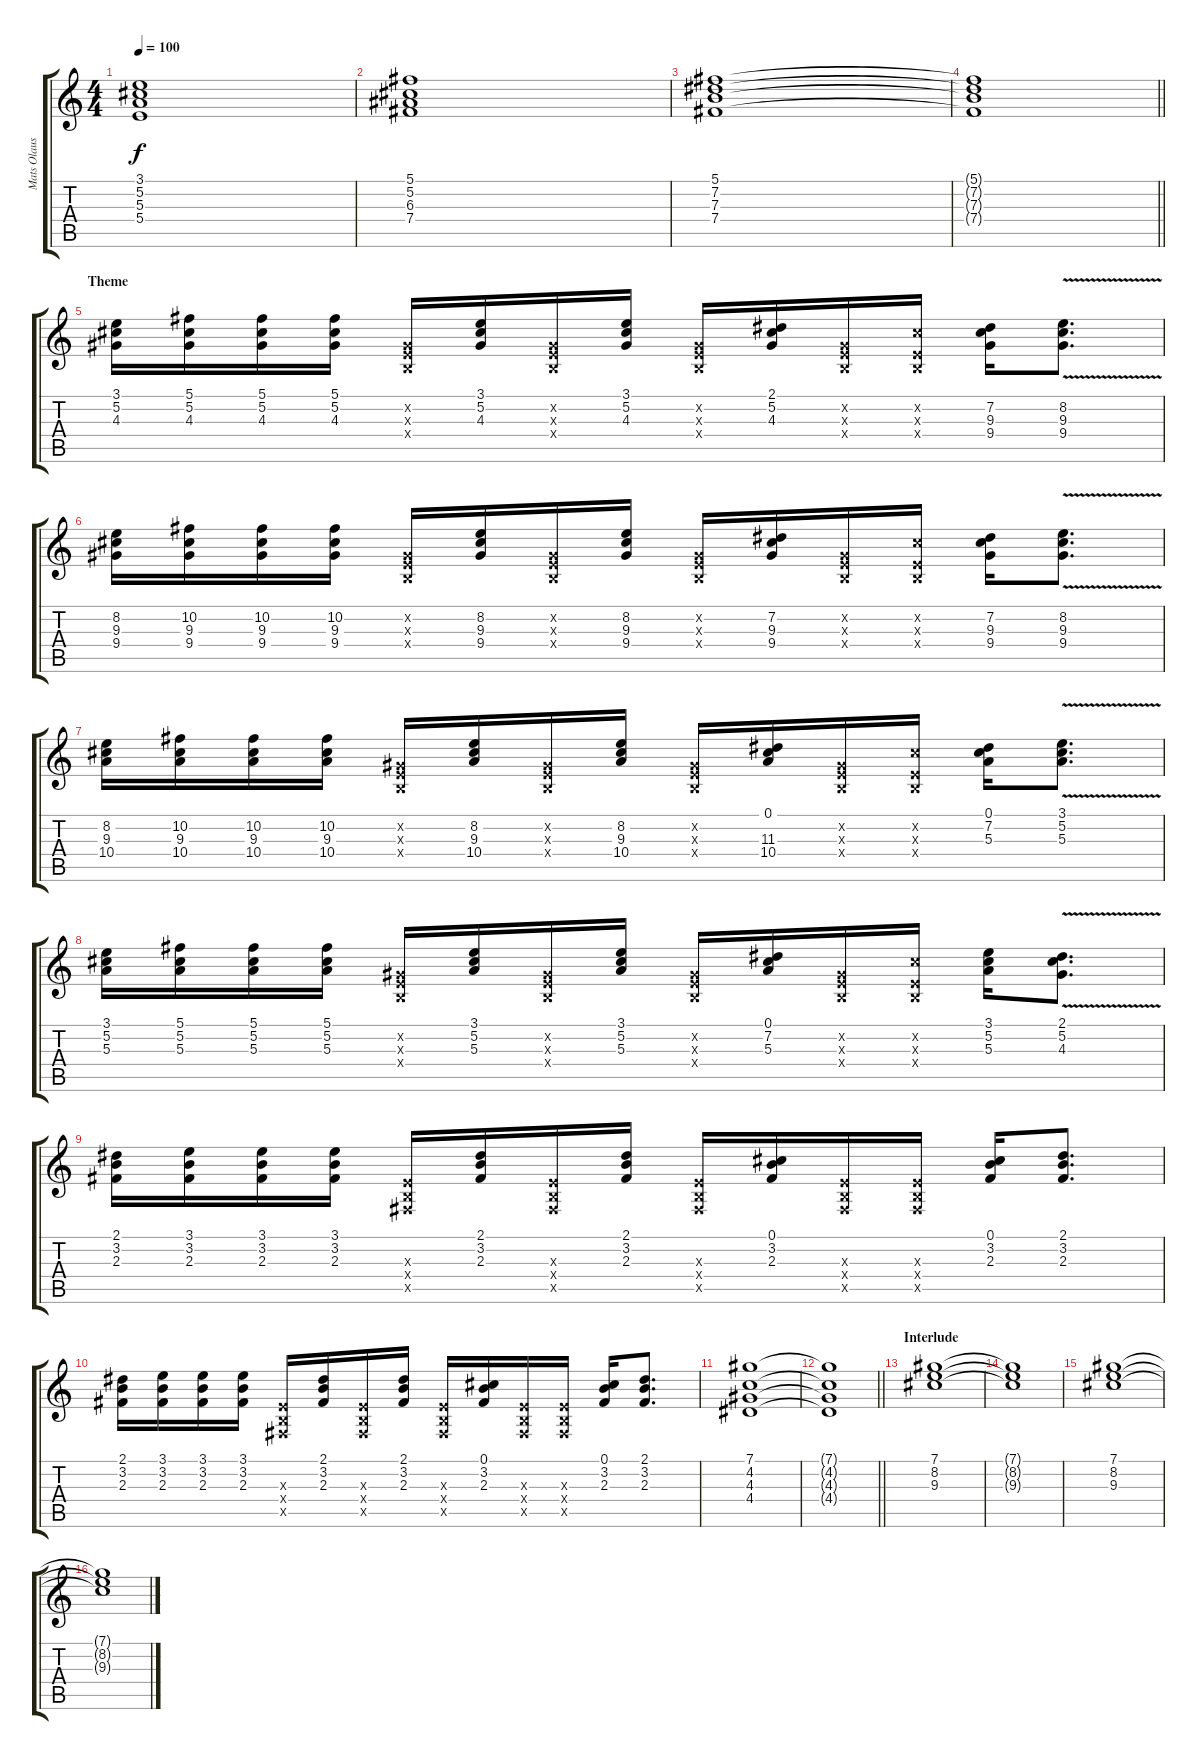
\track ("Mats Olausson" "Mats Olaus") {instrument rockorgan}
\staff {score tabs}
\tuning (Db5 Ab4 E4 B3 Gb3 Db3) {hide}
\ts (4 4)
\tempo 100
\clef g2
\ks c
(3.1 5.2 5.3 5.4).1{dy f} |
(5.1 5.2 6.3 7.4).1 |
(5.1 7.2 7.3 7.4).1 |
\barLineRight lightlight
(5.1{t} 7.2{t} 7.3{t} 7.4{t}).1 |
\section ("" "Theme")
(3.1 5.2 4.3).16 (5.1 5.2 4.3).16 (5.1 5.2 4.3).16 (5.1 5.2 4.3).16 (0.2{x} 0.3{x} 0.4{x}).16 (3.1 5.2 4.3).16 (0.2{x} 0.3{x} 0.4{x}).16 (3.1 5.2 4.3).16 (0.2{x} 0.3{x} 0.4{x}).16 (2.1 5.2 4.3).16 (0.2{x} 0.3{x} 0.4{x}).16 (5.2{x} 0.3{x} 0.4{x}).16 (7.2 9.3 9.4).16 (8.2{v} 9.3{v} 9.4{v}).8{d} |
(8.2 9.3 9.4).16 (10.2 9.3 9.4).16 (10.2 9.3 9.4).16 (10.2 9.3 9.4).16 (0.2{x} 0.3{x} 0.4{x}).16 (8.2 9.3 9.4).16 (0.2{x} 0.3{x} 0.4{x}).16 (8.2 9.3 9.4).16 (0.2{x} 0.3{x} 0.4{x}).16 (7.2 9.3 9.4).16 (0.2{x} 0.3{x} 0.4{x}).16 (5.2{x} 0.3{x} 0.4{x}).16 (7.2 9.3 9.4).16 (8.2{v} 9.3{v} 9.4{v}).8{d} |
(8.2 9.3 10.4).16 (10.2 9.3 10.4).16 (10.2 9.3 10.4).16 (10.2 9.3 10.4).16 (0.2{x} 0.3{x} 0.4{x}).16 (8.2 9.3 10.4).16 (0.2{x} 0.3{x} 0.4{x}).16 (8.2 9.3 10.4).16 (0.2{x} 0.3{x} 0.4{x}).16 (0.1 11.3 10.4).16 (0.2{x} 0.3{x} 0.4{x}).16 (5.2{x} 0.3{x} 0.4{x}).16 (0.1 7.2 5.3).16 (3.1{v} 5.2 5.3).8{d} |
(3.1 5.2 5.3).16 (5.1 5.2 5.3).16 (5.1 5.2 5.3).16 (5.1 5.2 5.3).16 (0.2{x} 0.3{x} 0.4{x}).16 (3.1 5.2 5.3).16 (0.2{x} 0.3{x} 0.4{x}).16 (3.1 5.2 5.3).16 (0.2{x} 0.3{x} 0.4{x}).16 (0.1 7.2 5.3).16 (0.2{x} 0.3{x} 0.4{x}).16 (5.2{x} 0.3{x} 0.4{x}).16 (3.1 5.2 5.3).16 (2.1{v} 5.2 4.3).8{d} |
(2.1 3.2 2.3).16 (3.1 3.2 2.3).16 (3.1 3.2 2.3).16 (3.1 3.2 2.3).16 (0.3{x} 0.4{x} 0.5{x}).16 (2.1 3.2 2.3).16 (0.3{x} 0.4{x} 0.5{x}).16 (2.1 3.2 2.3).16 (0.3{x} 0.4{x} 0.5{x}).16 (0.1 3.2 2.3).16 (0.3{x} 0.4{x} 0.5{x}).16 (0.3{x} 0.4{x} 0.5{x}).16 (0.1 3.2 2.3).16 (2.1 3.2 2.3).8{d} |
(2.1 3.2 2.3).16 (3.1 3.2 2.3).16 (3.1 3.2 2.3).16 (3.1 3.2 2.3).16 (0.3{x} 0.4{x} 0.5{x}).16 (2.1 3.2 2.3).16 (0.3{x} 0.4{x} 0.5{x}).16 (2.1 3.2 2.3).16 (0.3{x} 0.4{x} 0.5{x}).16 (0.1 3.2 2.3).16 (0.3{x} 0.4{x} 0.5{x}).16 (0.3{x} 0.4{x} 0.5{x}).16 (0.1 3.2 2.3).16 (2.1 3.2 2.3).8{d} |
(7.1 4.2 4.3 4.4).1 |
\barLineRight lightlight
(7.1{t} 4.2{t} 4.3{t} 4.4{t}).1 |
\section ("" "Interlude")
(7.1 8.2 9.3).1 |
(7.1{t} 8.2{t} 9.3{t}).1 |
(7.1 8.2 9.3).1 |
(7.1{t} 8.2{t} 9.3{t}).1
